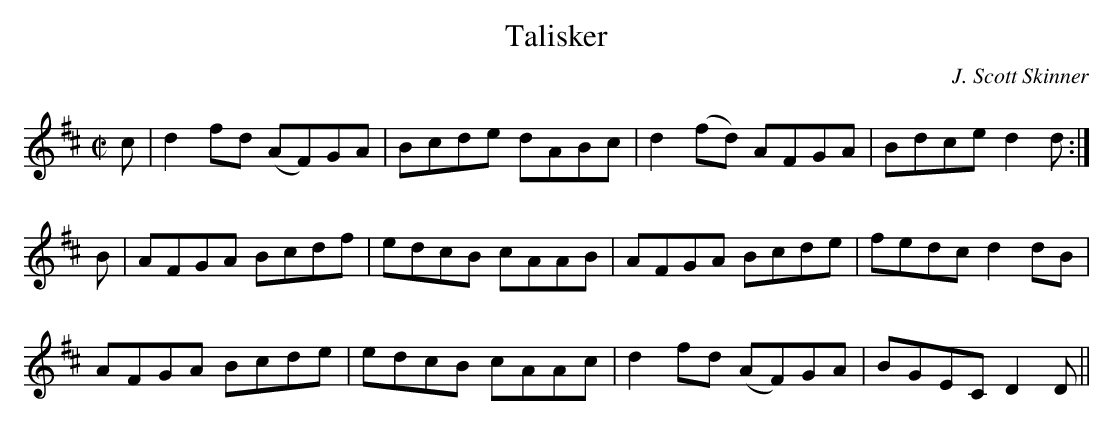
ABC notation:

X:1
T:Talisker
C:J. Scott Skinner
M:C|
L:1/8
K:D
c|d2 fd (AF)GA|Bcde dABc|d2 (fd) AFGA|Bdce d2 d:|
B|AFGA Bcdf|edcB cAAB|AFGA Bcde|fedc d2 dB|
AFGA Bcde|edcB cAAc|d2 fd (AF)GA|BGEC D2D||
